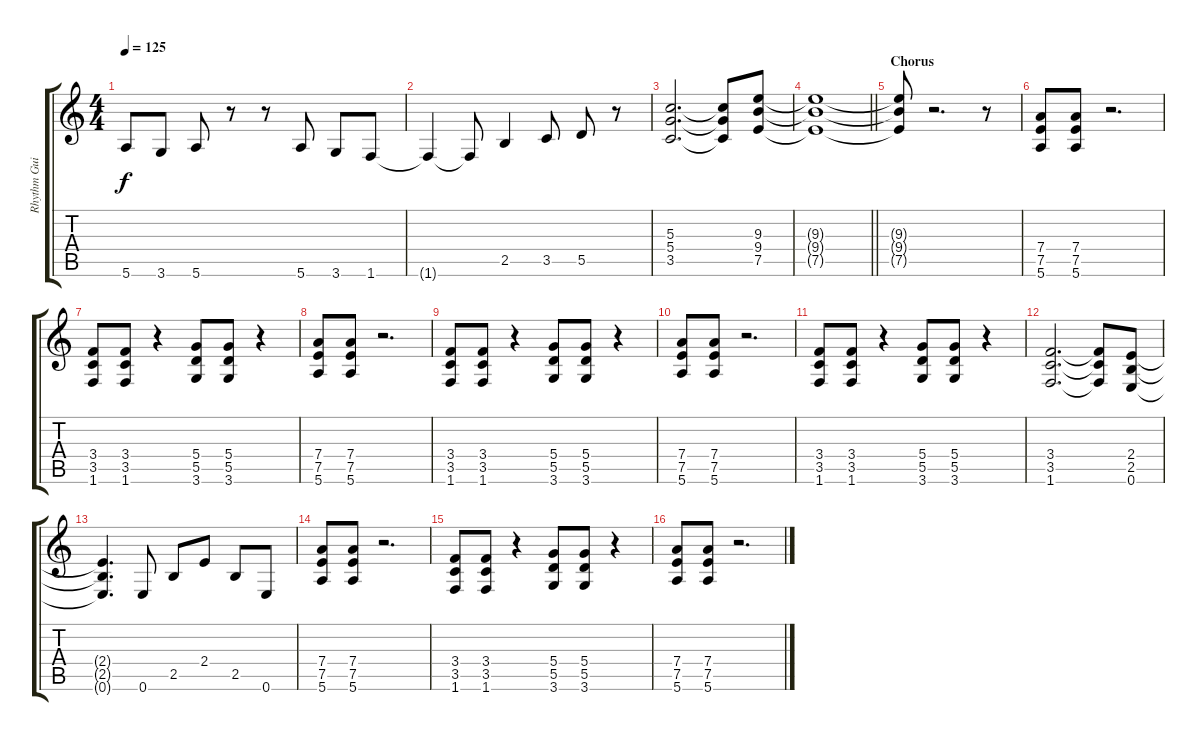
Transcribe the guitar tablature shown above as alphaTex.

\track ("Rhythm Guitar" "Rhythm Gui") {instrument distortionguitar}
\staff {score tabs}
\tuning (E4 B3 G3 D3 A2 E2) {hide}
\ts (4 4)
\tempo 125
\clef g2
\ks c
5.6.8{dy f} 3.6.8 5.6.8 r.8 r.8 5.6.8 3.6.8 1.6.8 |
1.6{t}.4 1.6{t}.8 2.5.4 3.5.8 5.5.8 r.8 |
(5.3 5.4 3.5).2{d} (5.3{t} 5.4{t} 3.5{t}).8 (9.3 9.4 7.5).8 |
\barLineRight lightlight
(9.3{t} 9.4{t} 7.5{t}).1 |
\section ("" "Chorus")
(9.3{t} 9.4{t} 7.5{t}).8 r.2{d} r.8 |
(7.4 7.5 5.6).8 (7.4 7.5 5.6).8 r.2{d} |
(3.4 3.5 1.6).8 (3.4 3.5 1.6).8 r.4 (5.4 5.5 3.6).8 (5.4 5.5 3.6).8 r.4 |
(7.4 7.5 5.6).8 (7.4 7.5 5.6).8 r.2{d} |
(3.4 3.5 1.6).8 (3.4 3.5 1.6).8 r.4 (5.4 5.5 3.6).8 (5.4 5.5 3.6).8 r.4 |
(7.4 7.5 5.6).8 (7.4 7.5 5.6).8 r.2{d} |
(3.4 3.5 1.6).8 (3.4 3.5 1.6).8 r.4 (5.4 5.5 3.6).8 (5.4 5.5 3.6).8 r.4 |
(3.4 3.5 1.6).2{d} (3.4{t} 3.5{t} 1.6{t}).8 (2.4 2.5 0.6).8 |
(2.4{t} 2.5{t} 0.6{t}).4{d} 0.6.8 2.5.8 2.4.8 2.5.8 0.6.8 |
(7.4 7.5 5.6).8 (7.4 7.5 5.6).8 r.2{d} |
(3.4 3.5 1.6).8 (3.4 3.5 1.6).8 r.4 (5.4 5.5 3.6).8 (5.4 5.5 3.6).8 r.4 |
(7.4 7.5 5.6).8 (7.4 7.5 5.6).8 r.2{d}
